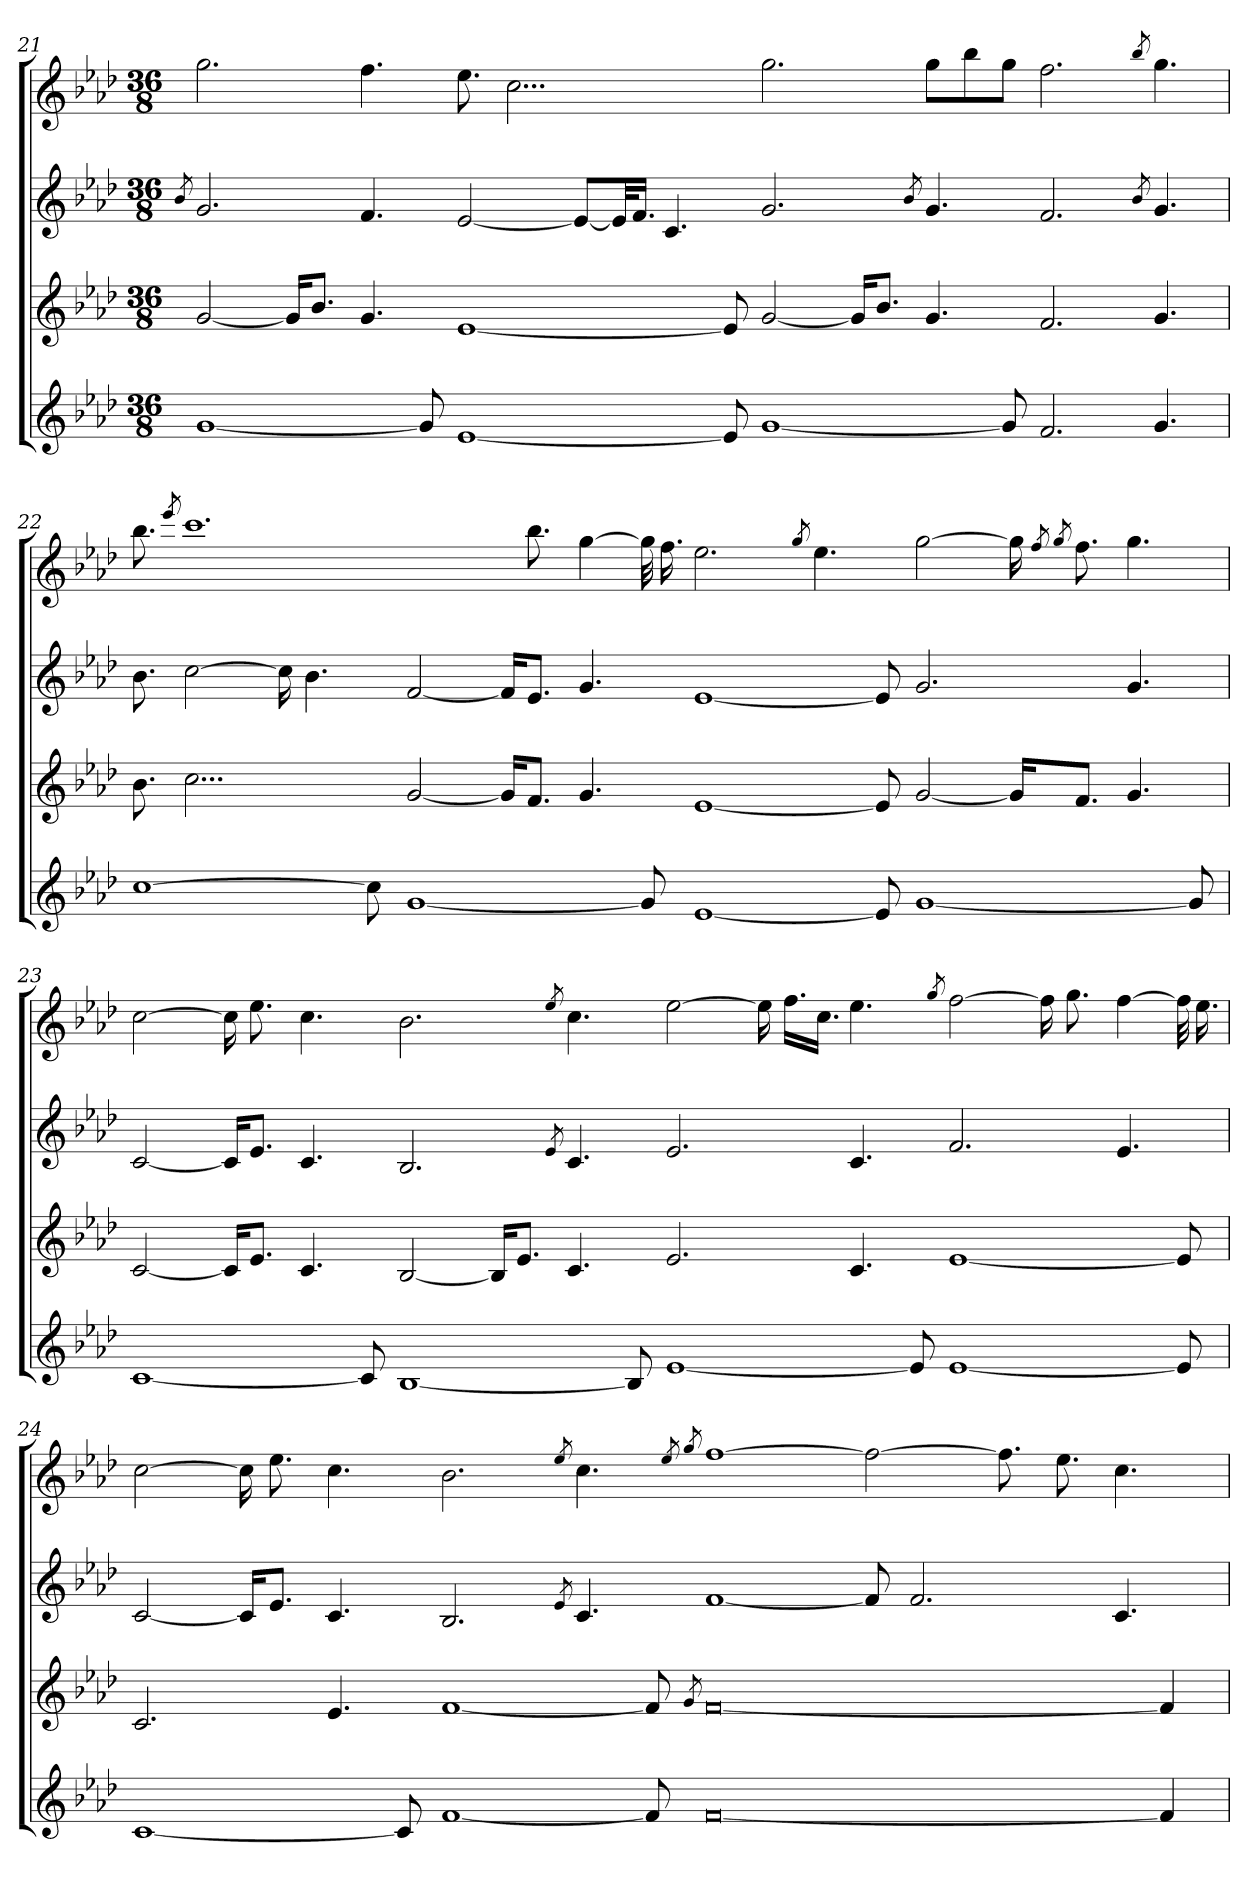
**kern	**kern	**kern	**kern
*part4	*part3	*part2	*part1
*staff4	*staff3	*staff2	*staff1
*clefG2	*clefG2	*clefG2	*clefG2
*k[b-e-a-d-]	*k[b-e-a-d-]	*k[b-e-a-d-]	*k[b-e-a-d-]
*M36/8	*M36/8	*M36/8	*M36/8
=21	=21	=21	=21
.	.	8qb-	.
[1g	[2g	2.g	2.gg
.	16g/KL]	.	.
.	8.b-/J	.	.
.	4.g	4.f	4.ff
8g]	.	.	.
[1e-	[1e-	[2e-	8.ee-
.	.	.	2...cc
.	.	8e-/L_	.
.	.	32e-/KL]	.
.	.	16.f/JJ	.
.	.	4.c	.
8e-]	8e-]	.	.
[1g	[2g	2.g	2.gg
.	16g/KL]	.	.
.	8.b-/J	.	.
.	.	8qb-	.
.	4.g	4.g	8gg\L
.	.	.	8bb-\
8g]	.	.	8gg\J
2.f	2.f	2.f	2.ff
.	.	8qb-	8qbb-
4.g	4.g	4.g	4.gg
=22	=22	=22	=22
[1cc	8.b-	8.b-	8.bb-
.	.	.	8qeee-
.	2...cc	[2cc	1.ccc
.	.	16cc]	.
.	.	4.b-	.
8cc]	.	.	.
[1g	[2g	[2f	.
.	16g/KL]	16f/KL]	.
.	8.f/J	8.e-/J	8.bb-
.	4.g	4.g	[4gg
8g]	.	.	32gg]
.	.	.	16.ff
[1e-	[1e-	[1e-	2.ee-
.	.	.	8qgg
.	.	.	4.ee-
8e-]	8e-]	8e-]	.
[1g	[2g	2.g	[2gg
.	16g/KL]	.	16gg]
.	.	.	8qff
.	.	.	8qgg
.	8.f/J	.	8.ff
.	4.g	4.g	4.gg
8g]	.	.	.
=23	=23	=23	=23
[1c	[2c	[2c	[2cc
.	16c/KL]	16c/KL]	16cc]
.	8.e-/J	8.e-/J	8.ee-
.	4.c	4.c	4.cc
8c]	.	.	.
[1B-	[2B-	2.B-	2.b-
.	16B-/KL]	.	.
.	8.e-/J	.	.
.	.	8qe-	8qee-
.	4.c	4.c	4.cc
8B-]	.	.	.
[1e-	2.e-	2.e-	[2ee-
.	.	.	16ee-]
.	.	.	16.ff\LL
.	.	.	16.cc\JJ
.	4.c	4.c	4.ee-
8e-]	.	.	.
.	.	.	8qgg
[1e-	[1e-	2.f	[2ff
.	.	.	16ff]
.	.	.	8.gg
.	.	4.e-	[4ff
8e-]	8e-]	.	32ff]
.	.	.	16.ee-
=24	=24	=24	=24
[1c	2.c	[2c	[2cc
.	.	16c/KL]	16cc]
.	.	8.e-/J	8.ee-
.	4.e-	4.c	4.cc
8c]	.	.	.
[1f	[1f	2.B-	2.b-
.	.	8qe-	8qee-
.	.	4.c	4.cc
8f]	8f]	.	.
.	.	.	8qee-
.	8qg	.	8qgg
[0f	[0f	[1f	[1ff
.	.	8f]	2ff_
.	.	2.f	.
.	.	.	8.ff]
.	.	.	8.ee-
.	.	4.c	4.cc
4f]	4f]	.	.
=	=	=	=
*-	*-	*-	*-
